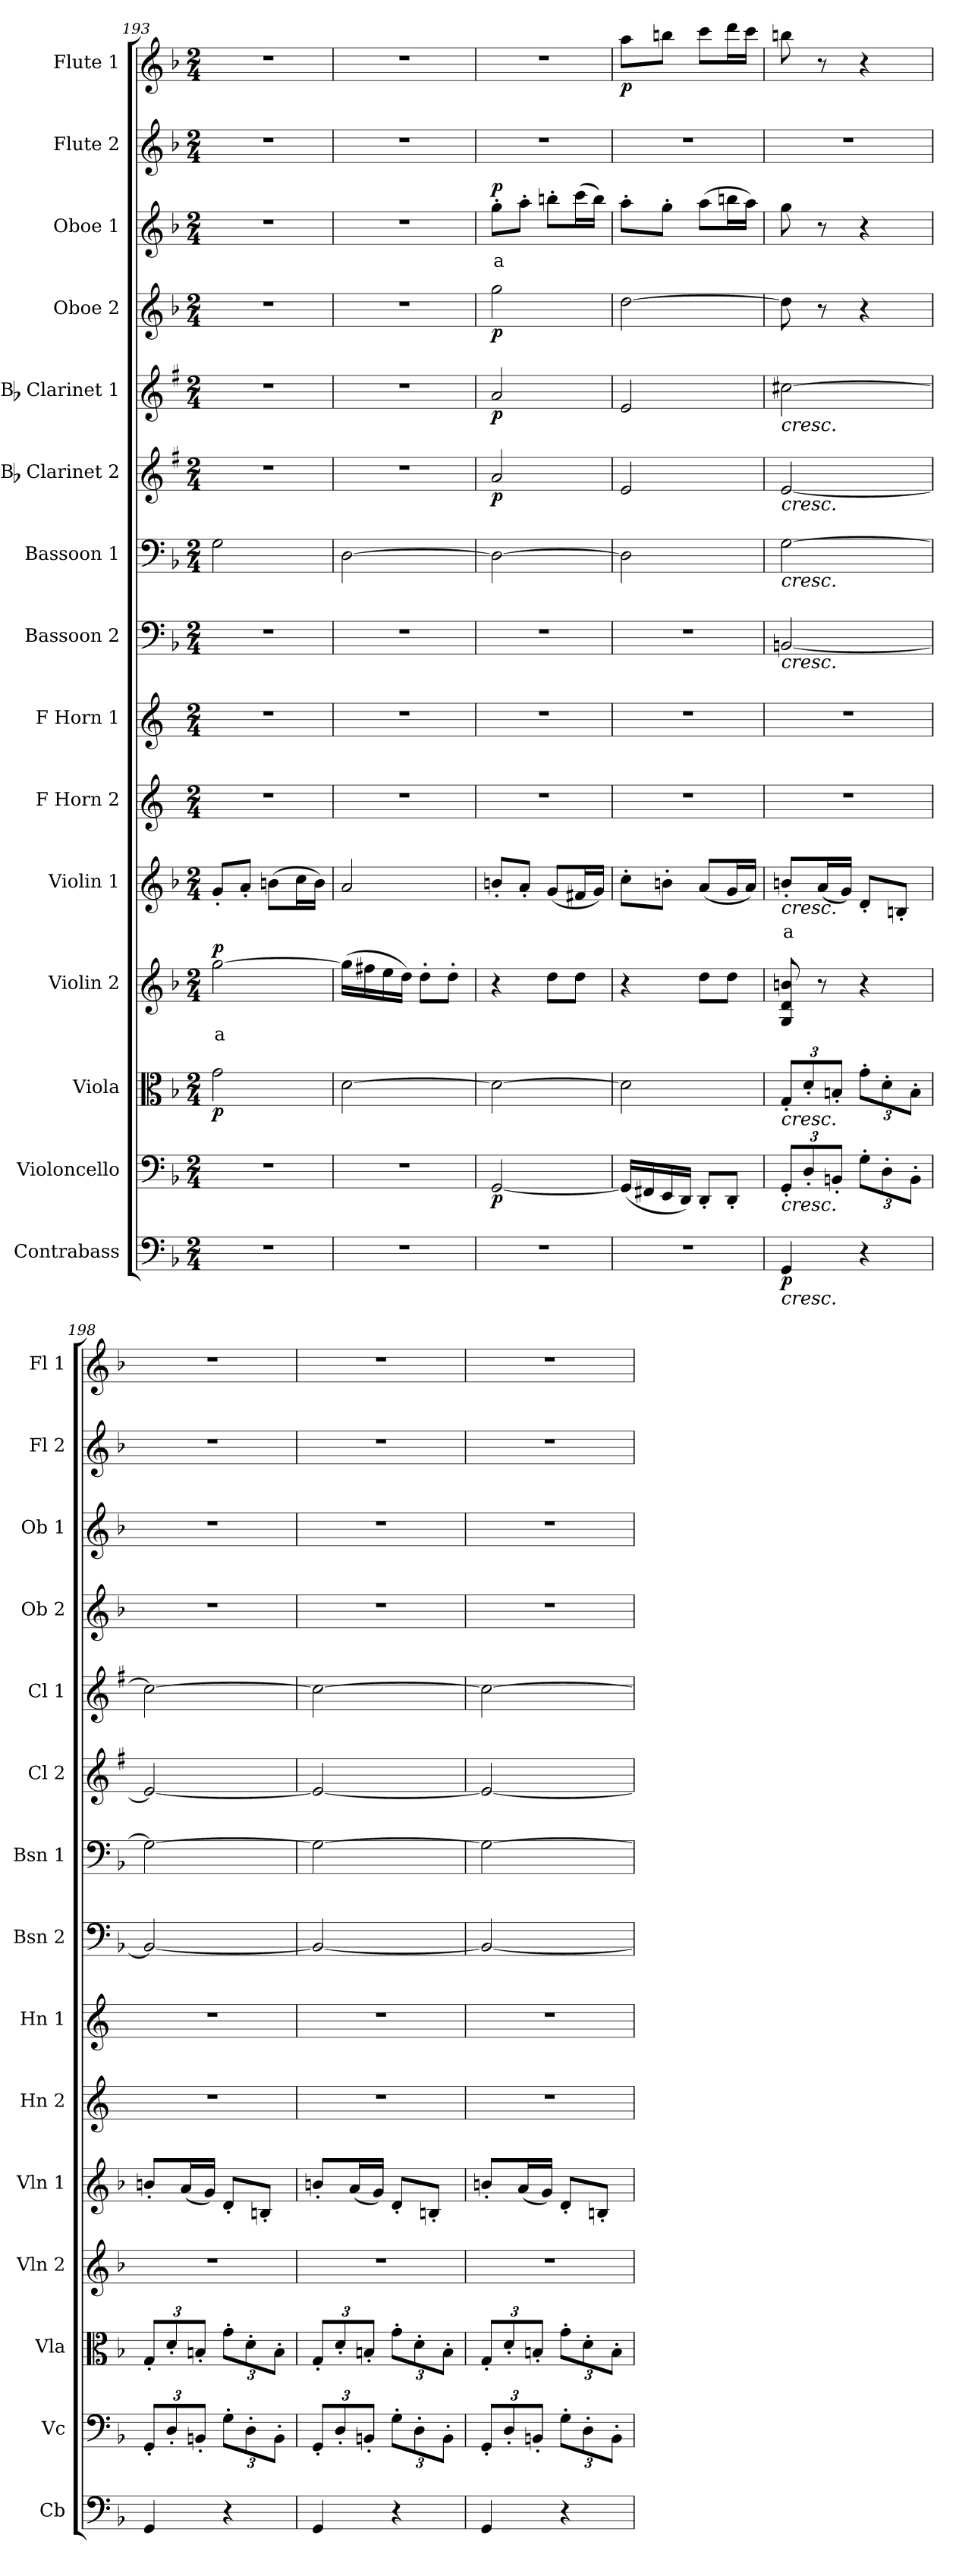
**kern	**dynam	**kern	**dynam	**kern	**dynam	**kern	**text	**dynam	**kern	**text	**kern	**kern	**kern	**kern	**kern	**dynam	**kern	**dynam	**kern	**dynam	**kern	**text	**dynam	**kern	**kern	**dynam
*part15	*part15	*part14	*part14	*part13	*part13	*part12	*part12	*part12	*part11	*part11	*part10	*part9	*part8	*part7	*part6	*part6	*part5	*part5	*part4	*part4	*part3	*part3	*part3	*part2	*part1	*part1
*staff15	*staff15	*staff14	*staff14	*staff13	*staff13	*staff12	*staff12	*staff12	*staff11	*staff11	*staff10	*staff9	*staff8	*staff7	*staff6	*staff6	*staff5	*staff5	*staff4	*staff4	*staff3	*staff3	*staff3	*staff2	*staff1	*staff1
*I"Contrabass	*	*I"Violoncello	*	*I"Viola	*	*I"Violin 2	*	*	*I"Violin 1	*	*I"F Horn 2	*I"F Horn 1	*I"Bassoon 2	*I"Bassoon 1	*I"Bb Clarinet 2	*	*I"Bb Clarinet 1	*	*I"Oboe 2	*	*I"Oboe 1	*	*	*I"Flute 2	*I"Flute 1	*
*I'Cb	*	*I'Vc	*	*I'Vla	*	*I'Vln 2	*	*	*I'Vln 1	*	*I'Hn 2	*I'Hn 1	*I'Bsn 2	*I'Bsn 1	*I'Cl 2	*	*I'Cl 1	*	*I'Ob 2	*	*I'Ob 1	*	*	*I'Fl 2	*I'Fl 1	*
*clefF4	*	*clefF4	*	*clefC3	*	*clefG2	*	*	*clefG2	*	*clefG2	*clefG2	*clefF4	*clefF4	*clefG2	*	*clefG2	*	*clefG2	*	*clefG2	*	*	*clefG2	*clefG2	*
*ITrd7c12	*	*	*	*	*	*	*	*	*	*	*ITrd4c7	*ITrd4c7	*	*	*ITrd1c2	*	*ITrd1c2	*	*	*	*	*	*	*	*	*
*k[b-]	*	*k[b-]	*	*k[b-]	*	*k[b-]	*	*	*k[b-]	*	*k[b-]	*k[b-]	*k[b-]	*k[b-]	*k[b-]	*	*k[b-]	*	*k[b-]	*	*k[b-]	*	*	*k[b-]	*k[b-]	*
*M2/4	*	*M2/4	*	*M2/4	*	*M2/4	*	*	*M2/4	*	*M2/4	*M2/4	*M2/4	*M2/4	*M2/4	*	*M2/4	*	*M2/4	*	*M2/4	*	*	*M2/4	*M2/4	*
=193	=193	=193	=193	=193	=193	=193	=193	=193	=193	=193	=193	=193	=193	=193	=193	=193	=193	=193	=193	=193	=193	=193	=193	=193	=193	=193
!	!	!	!	!	!LO:DY:b	!	!LO:LY:b:color=#FF0000	!LO:DY:b	!	!	!	!	!	!	!	!	!	!	!	!	!	!	!	!	!	!
2r	.	2r	.	2g\	p	[2gg\	a	p	8g'/L	.	2r	2r	2r	2G\	2r	.	2r	.	2r	.	2r	.	.	2r	2r	.
.	.	.	.	.	.	.	.	.	8a'/J	.	.	.	.	.	.	.	.	.	.	.	.	.	.	.	.	.
.	.	.	.	.	.	.	.	.	(8bn\L	.	.	.	.	.	.	.	.	.	.	.	.	.	.	.	.	.
.	.	.	.	.	.	.	.	.	16cc\L	.	.	.	.	.	.	.	.	.	.	.	.	.	.	.	.	.
.	.	.	.	.	.	.	.	.	16b\JJ)	.	.	.	.	.	.	.	.	.	.	.	.	.	.	.	.	.
!!LO:PB:g=z
=194	=194	=194	=194	=194	=194	=194	=194	=194	=194	=194	=194	=194	=194	=194	=194	=194	=194	=194	=194	=194	=194	=194	=194	=194	=194	=194
2r	.	2r	.	[2d\	.	(16gg\LL]	.	.	2a/	.	2r	2r	2r	[2D\	2r	.	2r	.	2r	.	2r	.	.	2r	2r	.
.	.	.	.	.	.	16ff#X\	.	.	.	.	.	.	.	.	.	.	.	.	.	.	.	.	.	.	.	.
.	.	.	.	.	.	16ee\	.	.	.	.	.	.	.	.	.	.	.	.	.	.	.	.	.	.	.	.
.	.	.	.	.	.	16dd\JJ)	.	.	.	.	.	.	.	.	.	.	.	.	.	.	.	.	.	.	.	.
.	.	.	.	.	.	8dd'\L	.	.	.	.	.	.	.	.	.	.	.	.	.	.	.	.	.	.	.	.
.	.	.	.	.	.	8dd'\J	.	.	.	.	.	.	.	.	.	.	.	.	.	.	.	.	.	.	.	.
=195	=195	=195	=195	=195	=195	=195	=195	=195	=195	=195	=195	=195	=195	=195	=195	=195	=195	=195	=195	=195	=195	=195	=195	=195	=195	=195
!	!	!	!LO:DY:b	!	!	!	!	!	!	!	!	!	!	!	!	!LO:DY:b	!	!LO:DY:b	!	!LO:DY:b	!	!LO:LY:b:color=#FF0000	!LO:DY:b	!	!	!
2r	.	[2GG/	p	2d\_	.	4r	.	.	8bn'/L	.	2r	2r	2r	2D\_	2g/	p	2g/	p	2gg\	p	8gg'\L	a	p	2r	2r	.
.	.	.	.	.	.	.	.	.	8a'/J	.	.	.	.	.	.	.	.	.	.	.	8aa'\J	.	.	.	.	.
.	.	.	.	.	.	8dd\L	.	.	(8g/L	.	.	.	.	.	.	.	.	.	.	.	8bbn'\L	.	.	.	.	.
.	.	.	.	.	.	8dd\J	.	.	16f#X/L	.	.	.	.	.	.	.	.	.	.	.	(16ccc\L	.	.	.	.	.
.	.	.	.	.	.	.	.	.	16g/JJ)	.	.	.	.	.	.	.	.	.	.	.	16bb\JJ)	.	.	.	.	.
=196	=196	=196	=196	=196	=196	=196	=196	=196	=196	=196	=196	=196	=196	=196	=196	=196	=196	=196	=196	=196	=196	=196	=196	=196	=196	=196
!	!	!	!	!	!	!	!	!	!	!	!	!	!	!	!	!	!	!	!	!	!	!	!	!	!	!LO:DY:b
2r	.	(16GG/LL]	.	2d\]	.	4r	.	.	8cc'\L	.	2r	2r	2r	2D\]	2d/	.	2d/	.	[2dd\	.	8aa'\L	.	.	2r	8aa\L	p
.	.	16FF#X/	.	.	.	.	.	.	.	.	.	.	.	.	.	.	.	.	.	.	.	.	.	.	.	.
.	.	16EE/	.	.	.	.	.	.	8bn'\J	.	.	.	.	.	.	.	.	.	.	.	8gg'\J	.	.	.	8bbn\J	.
.	.	16DD/JJ)	.	.	.	.	.	.	.	.	.	.	.	.	.	.	.	.	.	.	.	.	.	.	.	.
.	.	8DD'/L	.	.	.	8dd\L	.	.	(8a/L	.	.	.	.	.	.	.	.	.	.	.	(8aa\L	.	.	.	8ccc\L	.
.	.	8DD'/J	.	.	.	8dd\J	.	.	16g/L	.	.	.	.	.	.	.	.	.	.	.	16bbn\L	.	.	.	16ddd\L	.
.	.	.	.	.	.	.	.	.	16a/JJ)	.	.	.	.	.	.	.	.	.	.	.	16aa\JJ)	.	.	.	16ccc\JJ	.
=197	=197	=197	=197	=197	=197	=197	=197	=197	=197	=197	=197	=197	=197	=197	=197	=197	=197	=197	=197	=197	=197	=197	=197	=197	=197	=197
*	*	*Xbrackettup	*	*Xbrackettup	*	*	*	*	*	*	*	*	*	*	*	*	*	*	*	*	*	*	*	*	*	*
!	!	!	!	!	!	!	!	!	!	!	!	!	!	!	!	!	!LO:TX:b:i:t=cresc.	!	!	!	!	!	!	!	!	!
!	!	!	!	!	!	!	!	!	!	!	!	!	!	!	!LO:TX:b:i:t=cresc.	!	!	!	!	!	!	!	!	!	!	!
!	!	!	!	!	!	!	!	!	!	!	!	!	!	!LO:TX:b:i:t=cresc.	!	!	!	!	!	!	!	!	!	!	!	!
!	!	!	!	!	!	!	!	!	!	!	!	!	!LO:TX:b:i:t=cresc.	!	!	!	!	!	!	!	!	!	!	!	!	!
!	!	!	!	!	!	!	!	!	!LO:TX:b:i:t=cresc.	!	!	!	!	!	!	!	!	!	!	!	!	!	!	!	!	!
!	!	!	!	!LO:TX:b:i:t=cresc.	!	!	!	!	!	!	!	!	!	!	!	!	!	!	!	!	!	!	!	!	!	!
!	!	!LO:TX:b:i:t=cresc.	!	!	!	!	!	!	!	!	!	!	!	!	!	!	!	!	!	!	!	!	!	!	!	!
!LO:TX:b:i:t=cresc.	!	!	!	!	!	!	!	!	!	!	!	!	!	!	!	!	!	!	!	!	!	!	!	!	!	!
!	!LO:DY:b	!	!	!	!	!	!	!	!	!LO:LY:b:color=#FF0000	!	!	!	!	!	!	!	!	!	!	!	!	!	!	!	!
4GGG/	p	12GG'/L	.	12G'/L	.	8G/ 8d/ 8bn/	.	.	8bn'/L	a	2r	2r	[2BBn/	[2G\	[2d/	.	[2bn\	.	8dd\]	.	8gg\	.	.	2r	8bbn\	.
.	.	12D'/	.	12d'/	.	.	.	.	.	.	.	.	.	.	.	.	.	.	.	.	.	.	.	.	.	.
.	.	.	.	.	.	8r	.	.	(16a/L	.	.	.	.	.	.	.	.	.	8r	.	8r	.	.	.	8r	.
.	.	12BBn'/J	.	12Bn'/J	.	.	.	.	.	.	.	.	.	.	.	.	.	.	.	.	.	.	.	.	.	.
.	.	.	.	.	.	.	.	.	16g/JJ)	.	.	.	.	.	.	.	.	.	.	.	.	.	.	.	.	.
4r	.	12G'\L	.	12g'\L	.	4r	.	.	8d'/L	.	.	.	.	.	.	.	.	.	4r	.	4r	.	.	.	4r	.
.	.	12D'\	.	12d'\	.	.	.	.	.	.	.	.	.	.	.	.	.	.	.	.	.	.	.	.	.	.
.	.	.	.	.	.	.	.	.	8Bn'/J	.	.	.	.	.	.	.	.	.	.	.	.	.	.	.	.	.
.	.	12BB'\J	.	12B'\J	.	.	.	.	.	.	.	.	.	.	.	.	.	.	.	.	.	.	.	.	.	.
=198	=198	=198	=198	=198	=198	=198	=198	=198	=198	=198	=198	=198	=198	=198	=198	=198	=198	=198	=198	=198	=198	=198	=198	=198	=198	=198
4GGG/	.	12GG'/L	.	12G'/L	.	2r	.	.	8bn'/L	.	2r	2r	2BB/_	2G\_	2d/_	.	2b\_	.	2r	.	2r	.	.	2r	2r	.
.	.	12D'/	.	12d'/	.	.	.	.	.	.	.	.	.	.	.	.	.	.	.	.	.	.	.	.	.	.
.	.	.	.	.	.	.	.	.	(16a/L	.	.	.	.	.	.	.	.	.	.	.	.	.	.	.	.	.
.	.	12BBn'/J	.	12Bn'/J	.	.	.	.	.	.	.	.	.	.	.	.	.	.	.	.	.	.	.	.	.	.
.	.	.	.	.	.	.	.	.	16g/JJ)	.	.	.	.	.	.	.	.	.	.	.	.	.	.	.	.	.
4r	.	12G'\L	.	12g'\L	.	.	.	.	8d'/L	.	.	.	.	.	.	.	.	.	.	.	.	.	.	.	.	.
.	.	12D'\	.	12d'\	.	.	.	.	.	.	.	.	.	.	.	.	.	.	.	.	.	.	.	.	.	.
.	.	.	.	.	.	.	.	.	8Bn'/J	.	.	.	.	.	.	.	.	.	.	.	.	.	.	.	.	.
.	.	12BB'\J	.	12B'\J	.	.	.	.	.	.	.	.	.	.	.	.	.	.	.	.	.	.	.	.	.	.
=199	=199	=199	=199	=199	=199	=199	=199	=199	=199	=199	=199	=199	=199	=199	=199	=199	=199	=199	=199	=199	=199	=199	=199	=199	=199	=199
4GGG/	.	12GG'/L	.	12G'/L	.	2r	.	.	8bn'/L	.	2r	2r	2BB/_	2G\_	2d/_	.	2b\_	.	2r	.	2r	.	.	2r	2r	.
.	.	12D'/	.	12d'/	.	.	.	.	.	.	.	.	.	.	.	.	.	.	.	.	.	.	.	.	.	.
.	.	.	.	.	.	.	.	.	(16a/L	.	.	.	.	.	.	.	.	.	.	.	.	.	.	.	.	.
.	.	12BBn'/J	.	12Bn'/J	.	.	.	.	.	.	.	.	.	.	.	.	.	.	.	.	.	.	.	.	.	.
.	.	.	.	.	.	.	.	.	16g/JJ)	.	.	.	.	.	.	.	.	.	.	.	.	.	.	.	.	.
4r	.	12G'\L	.	12g'\L	.	.	.	.	8d'/L	.	.	.	.	.	.	.	.	.	.	.	.	.	.	.	.	.
.	.	12D'\	.	12d'\	.	.	.	.	.	.	.	.	.	.	.	.	.	.	.	.	.	.	.	.	.	.
.	.	.	.	.	.	.	.	.	8Bn'/J	.	.	.	.	.	.	.	.	.	.	.	.	.	.	.	.	.
.	.	12BB'\J	.	12B'\J	.	.	.	.	.	.	.	.	.	.	.	.	.	.	.	.	.	.	.	.	.	.
=200	=200	=200	=200	=200	=200	=200	=200	=200	=200	=200	=200	=200	=200	=200	=200	=200	=200	=200	=200	=200	=200	=200	=200	=200	=200	=200
4GGG/	.	12GG'/L	.	12G'/L	.	2r	.	.	8bn'/L	.	2r	2r	2BB/_	2G\_	2d/_	.	2b\_	.	2r	.	2r	.	.	2r	2r	.
.	.	12D'/	.	12d'/	.	.	.	.	.	.	.	.	.	.	.	.	.	.	.	.	.	.	.	.	.	.
.	.	.	.	.	.	.	.	.	(16a/L	.	.	.	.	.	.	.	.	.	.	.	.	.	.	.	.	.
.	.	12BBn'/J	.	12Bn'/J	.	.	.	.	.	.	.	.	.	.	.	.	.	.	.	.	.	.	.	.	.	.
.	.	.	.	.	.	.	.	.	16g/JJ)	.	.	.	.	.	.	.	.	.	.	.	.	.	.	.	.	.
4r	.	12G'\L	.	12g'\L	.	.	.	.	8d'/L	.	.	.	.	.	.	.	.	.	.	.	.	.	.	.	.	.
.	.	12D'\	.	12d'\	.	.	.	.	.	.	.	.	.	.	.	.	.	.	.	.	.	.	.	.	.	.
.	.	.	.	.	.	.	.	.	8Bn'/J	.	.	.	.	.	.	.	.	.	.	.	.	.	.	.	.	.
.	.	12BB'\J	.	12B'\J	.	.	.	.	.	.	.	.	.	.	.	.	.	.	.	.	.	.	.	.	.	.
=	=	=	=	=	=	=	=	=	=	=	=	=	=	=	=	=	=	=	=	=	=	=	=	=	=	=
*-	*-	*-	*-	*-	*-	*-	*-	*-	*-	*-	*-	*-	*-	*-	*-	*-	*-	*-	*-	*-	*-	*-	*-	*-	*-	*-
